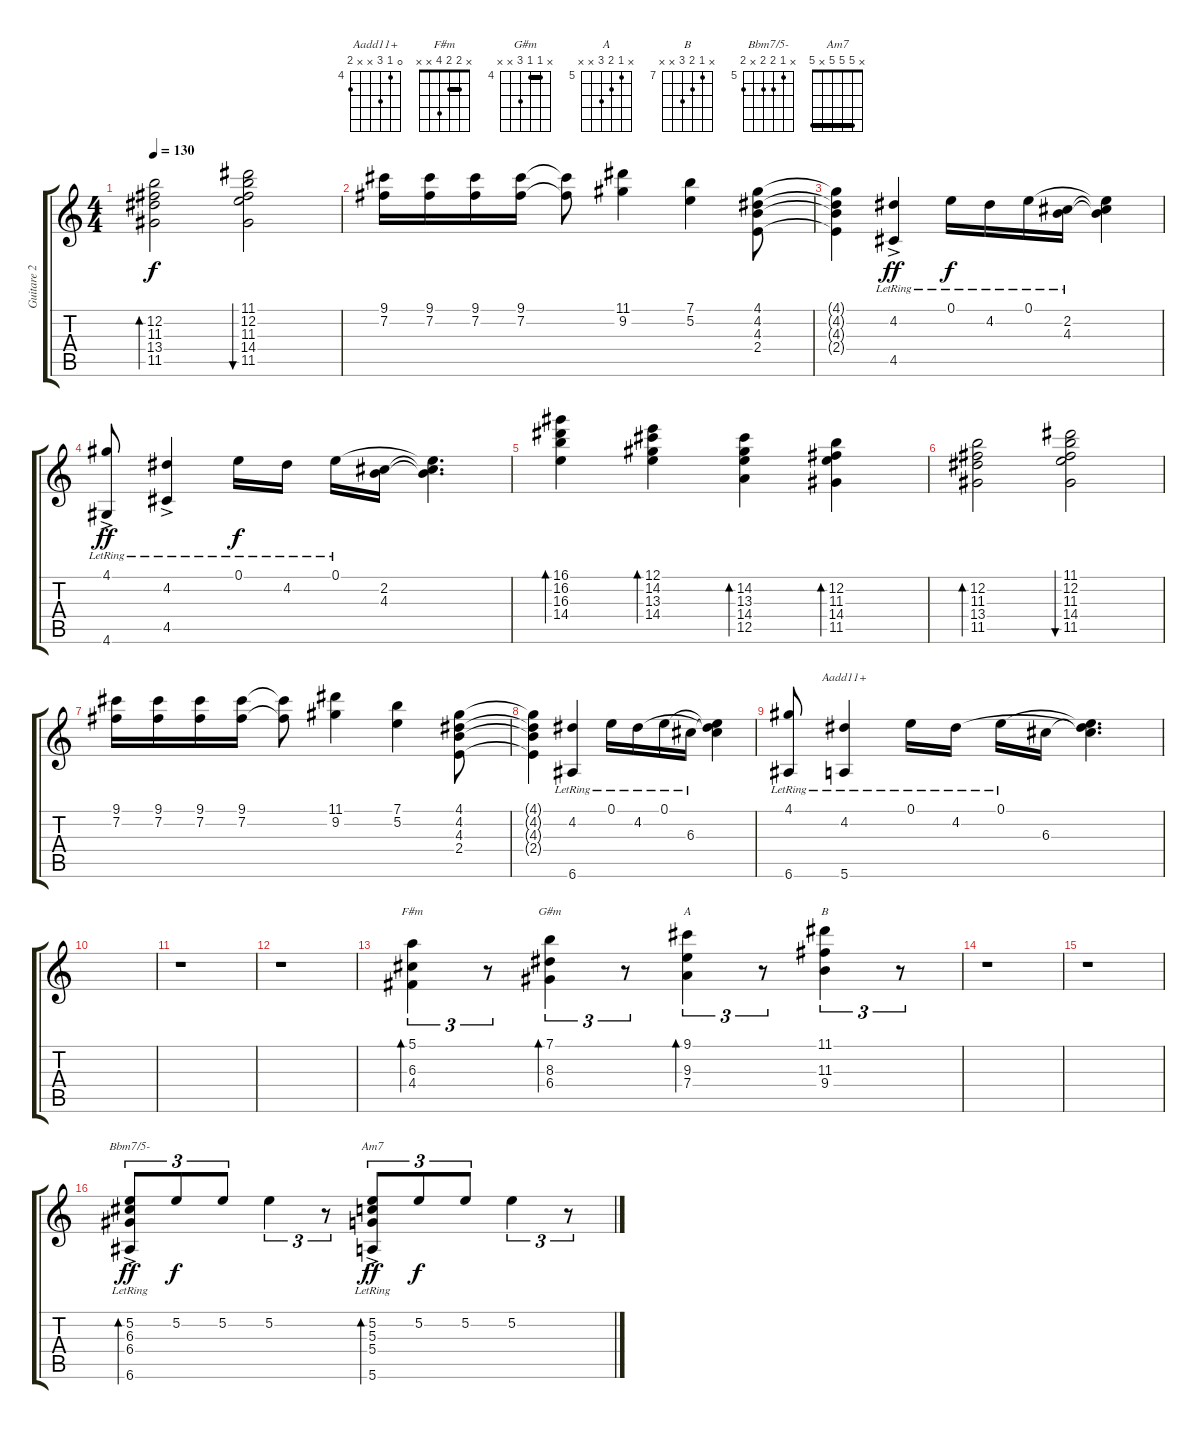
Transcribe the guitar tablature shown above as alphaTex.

\track ("Guitare 2" "Guitare 2") {instrument acousticguitarsteel}
\staff {score tabs}
\tuning (E4 B3 G3 D3 A2 E2) {hide}
\chord ("Aadd11+" 0 4 6 x x 5) {firstfret 4}
\chord ("F#m" x 2 2 4 x x) {barre 2}
\chord ("G#m" x 4 4 6 x x) {firstfret 4 barre 4}
\chord ("A" x 5 6 7 x x) {firstfret 5}
\chord ("B" x 7 8 9 x x) {firstfret 7}
\chord ("Bbm7/5-" x 5 6 6 x 6) {firstfret 5}
\chord ("Am7" x 5 5 5 x 5) {barre 5}
\ts (4 4)
\tempo 130
\clef g2
\ks c
(12.2 11.3 13.4 11.5).2{bd 60 dy f} (11.1 12.2 11.3 14.4 11.5).2{bu 480} |
(9.1 7.2).16 (9.1 7.2).16 (9.1 7.2).16 (9.1 7.2).16 (9.1{t} 7.2{t}).8 (11.1 9.2).4 (7.1 5.2).4 (4.1 4.2 4.3 2.4).8 |
(4.1{t} 4.2{t} 4.3{t} 2.4{t}).4 (4.2{lr} 4.5{ac lr}).4{dy ff} 0.1{lr}.16{dy f} 4.2{lr}.16 0.1{lr}.16 (2.2{lr} 4.3{lr}).16 (0.1{t} 2.2{t} 4.3{t}).4 |
(4.1{lr} 4.6{ac lr}).8{dy ff} (4.2{lr} 4.5{ac lr}).4 0.1{lr}.16{dy f} 4.2{lr}.16 0.1{lr}.16 (2.2 4.3).16 (0.1{t} 2.2{t} 4.3{t}).4{d} |
(16.1 16.2 16.3 14.4).4{bd 60} (12.1 14.2 13.3 14.4).4{bd 60} (14.2 13.3 14.4 12.5).4{bd 60} (12.2 11.3 14.4 11.5).4{bd 60} |
(12.2 11.3 13.4 11.5).2{bd 60} (11.1 12.2 11.3 14.4 11.5).2{bu 480} |
(9.1 7.2).16 (9.1 7.2).16 (9.1 7.2).16 (9.1 7.2).16 (9.1{t} 7.2{t}).8 (11.1 9.2).4 (7.1 5.2).4 (4.1 4.2 4.3 2.4).8 |
(4.1{t} 4.2{t} 4.3{t} 2.4{t}).4 (4.2{lr} 6.6{lr}).4 0.1{lr}.16 4.2{lr}.16 0.1{lr}.16 6.3{lr}.16 (0.1{t} 4.2{t} 6.3{t}).4 |
(4.1{lr} 6.6{lr}).8 (4.2{lr} 5.6{lr}).4{ch "Aadd11+"} 0.1{lr}.16 4.2{lr}.16 0.1{lr}.16 6.3.16 (0.1{t} 4.2{t} 6.3{t}).4{d} |
|
r.1 |
r.1 |
(5.1 6.3 4.4).4{tu (3 2) bd 240 ch "F#m"} r.8{tu (3 2)} (7.1 8.3 6.4).4{tu (3 2) bd 240 ch "G#m"} r.8{tu (3 2)} (9.1 9.3 7.4).4{tu (3 2) bd 240 ch "A"} r.8{tu (3 2)} (11.1 11.3 9.4).4{tu (3 2) ch "B"} r.8{tu (3 2)} |
r.1 |
r.1 |
(5.2 6.3 6.4 6.6{ac lr}).8{tu (3 2) bd 240 ch "Bbm7/5-" dy ff} 5.2.8{tu (3 2) dy f} 5.2.8{tu (3 2)} 5.2.4{tu (3 2)} r.8{tu (3 2)} (5.2 5.3 5.4 5.6{ac lr}).8{tu (3 2) bd 240 ch "Am7" dy ff} 5.2.8{tu (3 2) dy f} 5.2.8{tu (3 2)} 5.2.4{tu (3 2)} r.8{tu (3 2)}
